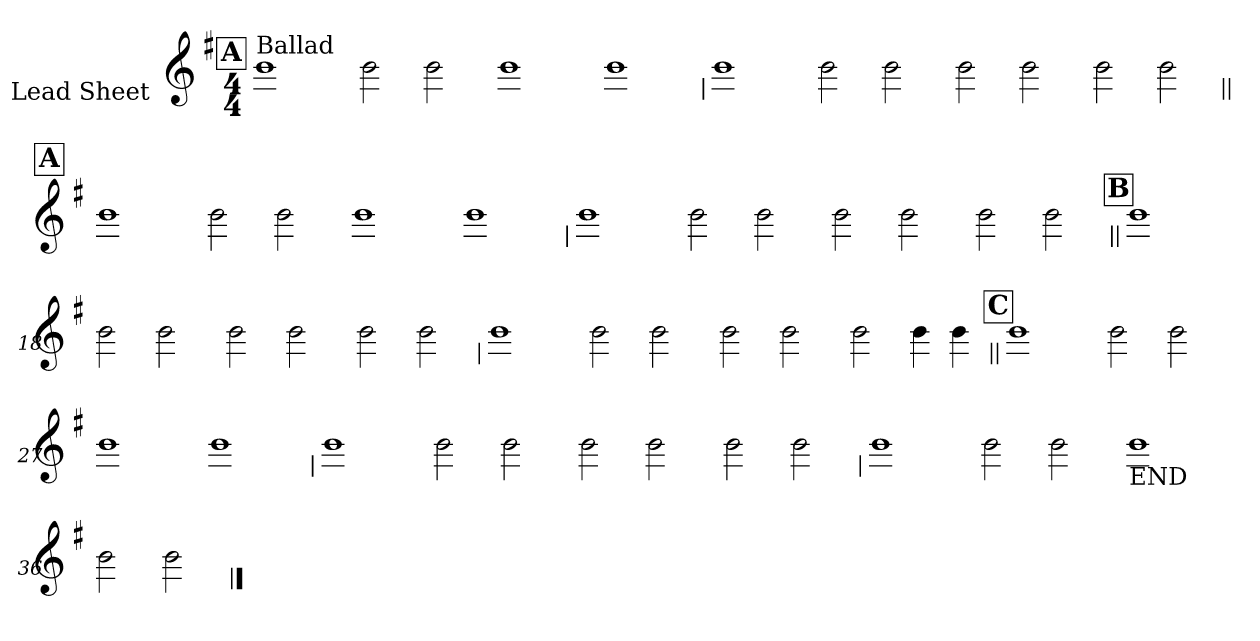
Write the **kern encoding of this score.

**kern
*part1
*staff1
*I"Lead Sheet
*stria0
*clefG2
*k[f#]
*G:
*M4/4
!!LO:REH:place=s1:a:t=A
=1||
!LO:TX:a:t=Ballad
1b
=2-
2b
2b
=3-
1b
=4-
1b
!!LO:LB:g=z
=5
1b
=6-
2b
2b
=7-
2b
2b
=8-
2b
2b
!!LO:LB:g=z
!!LO:REH:place=s1:a:t=A
=9||
1b
=10-
2b
2b
=11-
1b
=12-
1b
!!LO:LB:g=z
=13
1b
=14-
2b
2b
=15-
2b
2b
=16-
2b
2b
!!LO:LB:g=z
!!LO:REH:place=s1:a:t=B
=17||
1b
=18-
2b
2b
=19-
2b
2b
=20-
2b
2b
!!LO:LB:g=z
=21
1b
=22-
2b
2b
=23-
2b
2b
=24-
2b
4b
4b
!!LO:LB:g=z
!!LO:REH:place=s1:a:t=C
=25||
1b
=26-
2b
2b
=27-
1b
=28-
1b
!!LO:LB:g=z
=29
1b
=30-
2b
2b
=31-
2b
2b
=32-
2b
2b
!!LO:LB:g=z
=33
1b
=34-
2b
2b
=35-
!LO:TX:b:t=END
1b
=36-
2b
2b
==
*-
